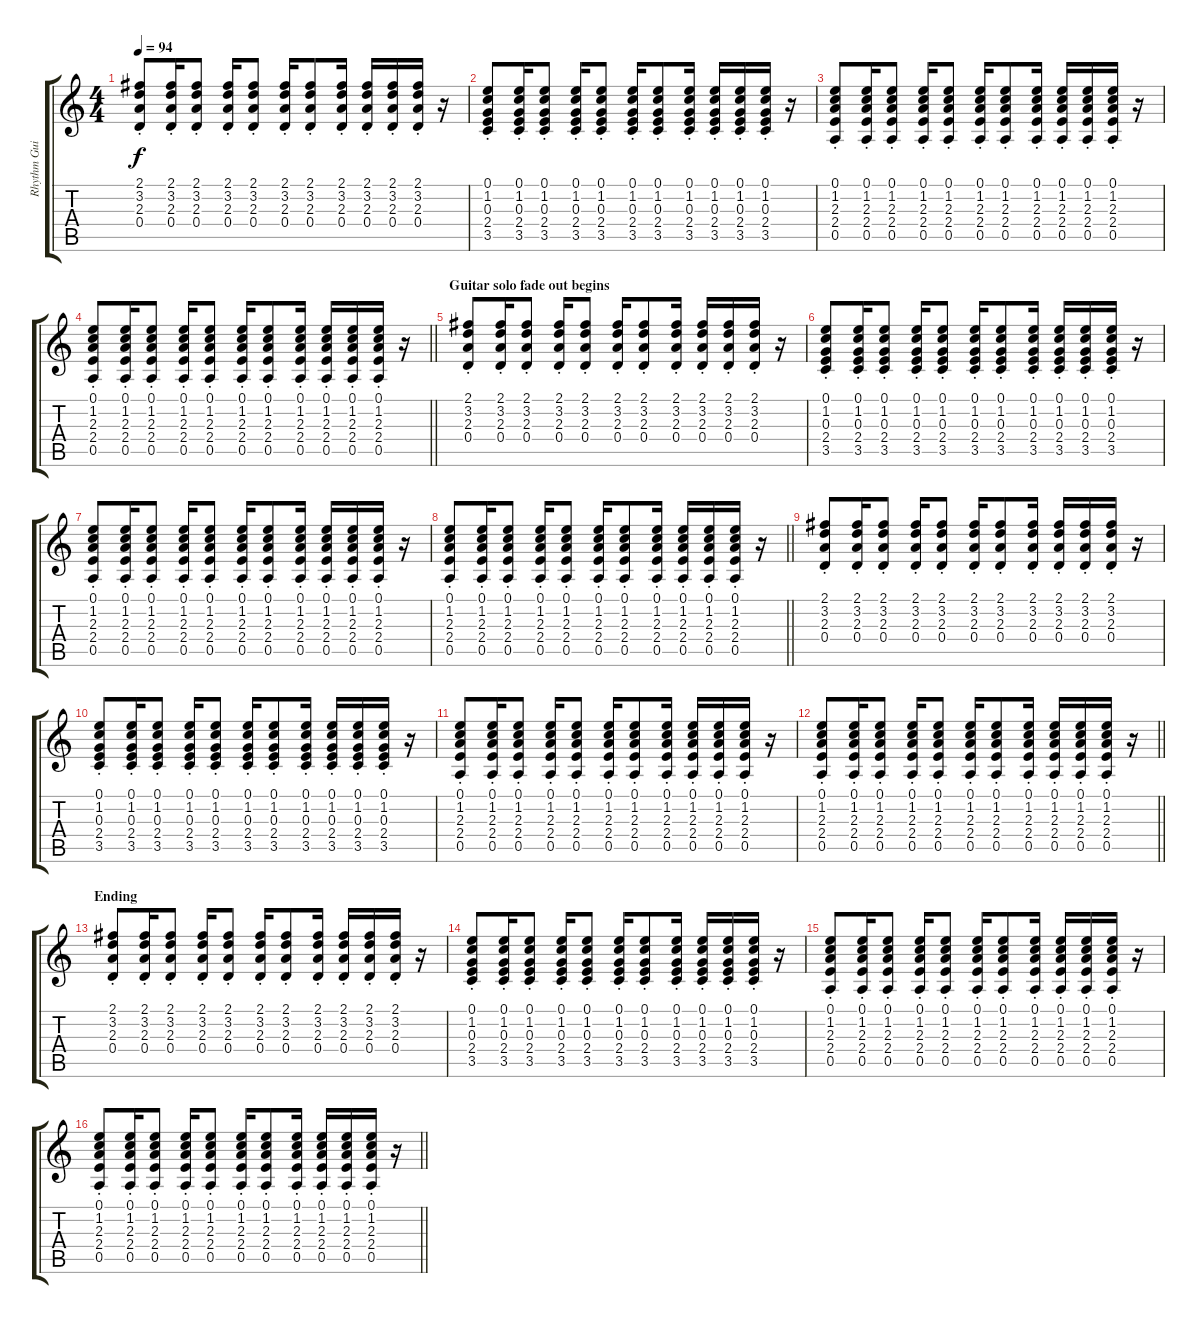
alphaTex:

\track ("Rhythm Guitar" "Rhythm Gui") {instrument electricguitarmuted}
\staff {score tabs}
\tuning (E4 B3 G3 D3 A2 E2) {hide}
\ts (4 4)
\tempo 94
\clef g2
\ks c
(2.1{st} 3.2{st} 2.3{st} 0.4{st}).8{dy f} (2.1{st} 3.2{st} 2.3{st} 0.4{st}).16 (2.1{st} 3.2{st} 2.3{st} 0.4{st}).8 (2.1{st} 3.2{st} 2.3{st} 0.4{st}).16 (2.1{st} 3.2{st} 2.3{st} 0.4{st}).8 (2.1{st} 3.2{st} 2.3{st} 0.4{st}).16 (2.1{st} 3.2{st} 2.3{st} 0.4{st}).8 (2.1{st} 3.2{st} 2.3{st} 0.4{st}).16 (2.1{st} 3.2{st} 2.3{st} 0.4{st}).16 (2.1{st} 3.2{st} 2.3{st} 0.4{st}).16 (2.1{st} 3.2{st} 2.3{st} 0.4{st}).16 r.16 |
(0.1{st} 1.2{st} 0.3{st} 2.4{st} 3.5{st}).8 (0.1{st} 1.2{st} 0.3{st} 2.4{st} 3.5{st}).16 (0.1{st} 1.2{st} 0.3{st} 2.4{st} 3.5{st}).8 (0.1{st} 1.2{st} 0.3{st} 2.4{st} 3.5{st}).16 (0.1{st} 1.2{st} 0.3{st} 2.4{st} 3.5{st}).8 (0.1{st} 1.2{st} 0.3{st} 2.4{st} 3.5{st}).16 (0.1{st} 1.2{st} 0.3{st} 2.4{st} 3.5{st}).8 (0.1{st} 1.2{st} 0.3{st} 2.4{st} 3.5{st}).16 (0.1{st} 1.2{st} 0.3{st} 2.4{st} 3.5{st}).16 (0.1{st} 1.2{st} 0.3{st} 2.4{st} 3.5{st}).16 (0.1{st} 1.2{st} 0.3{st} 2.4{st} 3.5{st}).16 r.16 |
(0.1{st} 1.2{st} 2.3{st} 2.4{st} 0.5{st}).8 (0.1{st} 1.2{st} 2.3{st} 2.4{st} 0.5{st}).16 (0.1{st} 1.2{st} 2.3{st} 2.4{st} 0.5{st}).8 (0.1{st} 1.2{st} 2.3{st} 2.4{st} 0.5{st}).16 (0.1{st} 1.2{st} 2.3{st} 2.4{st} 0.5{st}).8 (0.1{st} 1.2{st} 2.3{st} 2.4{st} 0.5{st}).16 (0.1{st} 1.2{st} 2.3{st} 2.4{st} 0.5{st}).8 (0.1{st} 1.2{st} 2.3{st} 2.4{st} 0.5{st}).16 (0.1{st} 1.2{st} 2.3{st} 2.4{st} 0.5{st}).16 (0.1{st} 1.2{st} 2.3{st} 2.4{st} 0.5{st}).16 (0.1{st} 1.2{st} 2.3{st} 2.4{st} 0.5{st}).16 r.16 |
\barLineRight lightlight
(0.1{st} 1.2{st} 2.3{st} 2.4{st} 0.5{st}).8 (0.1{st} 1.2{st} 2.3{st} 2.4{st} 0.5{st}).16 (0.1{st} 1.2{st} 2.3{st} 2.4{st} 0.5{st}).8 (0.1{st} 1.2{st} 2.3{st} 2.4{st} 0.5{st}).16 (0.1{st} 1.2{st} 2.3{st} 2.4{st} 0.5{st}).8 (0.1{st} 1.2{st} 2.3{st} 2.4{st} 0.5{st}).16 (0.1{st} 1.2{st} 2.3{st} 2.4{st} 0.5{st}).8 (0.1{st} 1.2{st} 2.3{st} 2.4{st} 0.5{st}).16 (0.1{st} 1.2{st} 2.3{st} 2.4{st} 0.5{st}).16 (0.1{st} 1.2{st} 2.3{st} 2.4{st} 0.5{st}).16 (0.1{st} 1.2{st} 2.3{st} 2.4{st} 0.5{st}).16 r.16 |
\section ("" "Guitar solo fade out begins")
(2.1{st} 3.2{st} 2.3{st} 0.4).8 (2.1{st} 3.2{st} 2.3{st} 0.4{st}).16 (2.1{st} 3.2{st} 2.3{st} 0.4{st}).8 (2.1{st} 3.2{st} 2.3{st} 0.4{st}).16 (2.1{st} 3.2{st} 2.3{st} 0.4{st}).8 (2.1{st} 3.2{st} 2.3{st} 0.4{st}).16 (2.1{st} 3.2{st} 2.3{st} 0.4{st}).8 (2.1{st} 3.2{st} 2.3{st} 0.4{st}).16 (2.1{st} 3.2{st} 2.3{st} 0.4{st}).16 (2.1{st} 3.2{st} 2.3{st} 0.4{st}).16 (2.1{st} 3.2{st} 2.3{st} 0.4{st}).16 r.16 |
(0.1{st} 1.2{st} 0.3{st} 2.4{st} 3.5{st}).8 (0.1{st} 1.2{st} 0.3{st} 2.4{st} 3.5{st}).16 (0.1{st} 1.2{st} 0.3{st} 2.4{st} 3.5{st}).8 (0.1{st} 1.2{st} 0.3{st} 2.4{st} 3.5{st}).16 (0.1{st} 1.2{st} 0.3{st} 2.4{st} 3.5{st}).8 (0.1{st} 1.2{st} 0.3{st} 2.4{st} 3.5{st}).16 (0.1{st} 1.2{st} 0.3{st} 2.4{st} 3.5{st}).8 (0.1{st} 1.2{st} 0.3{st} 2.4{st} 3.5{st}).16 (0.1{st} 1.2{st} 0.3{st} 2.4{st} 3.5{st}).16 (0.1{st} 1.2{st} 0.3{st} 2.4{st} 3.5{st}).16 (0.1{st} 1.2{st} 0.3{st} 2.4{st} 3.5{st}).16 r.16 |
(0.1{st} 1.2{st} 2.3{st} 2.4{st} 0.5{st}).8 (0.1{st} 1.2{st} 2.3{st} 2.4{st} 0.5{st}).16 (0.1{st} 1.2{st} 2.3{st} 2.4{st} 0.5{st}).8 (0.1{st} 1.2{st} 2.3{st} 2.4{st} 0.5{st}).16 (0.1{st} 1.2{st} 2.3{st} 2.4{st} 0.5{st}).8 (0.1{st} 1.2{st} 2.3{st} 2.4{st} 0.5{st}).16 (0.1{st} 1.2{st} 2.3{st} 2.4{st} 0.5{st}).8 (0.1{st} 1.2{st} 2.3{st} 2.4{st} 0.5{st}).16 (0.1{st} 1.2{st} 2.3{st} 2.4{st} 0.5{st}).16 (0.1{st} 1.2{st} 2.3{st} 2.4{st} 0.5{st}).16 (0.1{st} 1.2{st} 2.3{st} 2.4{st} 0.5{st}).16 r.16 |
\barLineRight lightlight
(0.1{st} 1.2{st} 2.3{st} 2.4{st} 0.5{st}).8 (0.1{st} 1.2{st} 2.3{st} 2.4{st} 0.5{st}).16 (0.1{st} 1.2{st} 2.3{st} 2.4{st} 0.5{st}).8 (0.1{st} 1.2{st} 2.3{st} 2.4{st} 0.5{st}).16 (0.1{st} 1.2{st} 2.3{st} 2.4{st} 0.5{st}).8 (0.1{st} 1.2{st} 2.3{st} 2.4{st} 0.5{st}).16 (0.1{st} 1.2{st} 2.3{st} 2.4{st} 0.5{st}).8 (0.1{st} 1.2{st} 2.3{st} 2.4{st} 0.5{st}).16 (0.1{st} 1.2{st} 2.3{st} 2.4{st} 0.5{st}).16 (0.1{st} 1.2{st} 2.3{st} 2.4{st} 0.5{st}).16 (0.1{st} 1.2{st} 2.3{st} 2.4{st} 0.5{st}).16 r.16 |
(2.1{st} 3.2{st} 2.3{st} 0.4{st}).8 (2.1{st} 3.2{st} 2.3{st} 0.4{st}).16 (2.1{st} 3.2{st} 2.3{st} 0.4{st}).8 (2.1{st} 3.2{st} 2.3{st} 0.4{st}).16 (2.1{st} 3.2{st} 2.3{st} 0.4{st}).8 (2.1{st} 3.2{st} 2.3{st} 0.4{st}).16 (2.1{st} 3.2{st} 2.3{st} 0.4{st}).8 (2.1{st} 3.2{st} 2.3{st} 0.4{st}).16 (2.1{st} 3.2{st} 2.3{st} 0.4{st}).16 (2.1{st} 3.2{st} 2.3{st} 0.4{st}).16 (2.1{st} 3.2{st} 2.3{st} 0.4{st}).16 r.16 |
(0.1{st} 1.2{st} 0.3{st} 2.4{st} 3.5{st}).8 (0.1{st} 1.2{st} 0.3{st} 2.4{st} 3.5{st}).16 (0.1{st} 1.2{st} 0.3{st} 2.4{st} 3.5{st}).8 (0.1{st} 1.2{st} 0.3{st} 2.4{st} 3.5{st}).16 (0.1{st} 1.2{st} 0.3{st} 2.4{st} 3.5{st}).8 (0.1{st} 1.2{st} 0.3{st} 2.4{st} 3.5{st}).16 (0.1{st} 1.2{st} 0.3{st} 2.4{st} 3.5{st}).8 (0.1{st} 1.2{st} 0.3{st} 2.4{st} 3.5{st}).16 (0.1{st} 1.2{st} 0.3{st} 2.4{st} 3.5{st}).16 (0.1{st} 1.2{st} 0.3{st} 2.4{st} 3.5{st}).16 (0.1{st} 1.2{st} 0.3{st} 2.4{st} 3.5{st}).16 r.16 |
(0.1{st} 1.2{st} 2.3{st} 2.4{st} 0.5{st}).8 (0.1{st} 1.2{st} 2.3{st} 2.4{st} 0.5{st}).16 (0.1{st} 1.2{st} 2.3{st} 2.4{st} 0.5{st}).8 (0.1{st} 1.2{st} 2.3{st} 2.4{st} 0.5{st}).16 (0.1{st} 1.2{st} 2.3{st} 2.4{st} 0.5{st}).8 (0.1{st} 1.2{st} 2.3{st} 2.4{st} 0.5{st}).16 (0.1{st} 1.2{st} 2.3{st} 2.4{st} 0.5{st}).8 (0.1{st} 1.2{st} 2.3{st} 2.4{st} 0.5{st}).16 (0.1{st} 1.2{st} 2.3{st} 2.4{st} 0.5{st}).16 (0.1{st} 1.2{st} 2.3{st} 2.4{st} 0.5{st}).16 (0.1{st} 1.2{st} 2.3{st} 2.4{st} 0.5{st}).16 r.16 |
\barLineRight lightlight
(0.1{st} 1.2{st} 2.3{st} 2.4{st} 0.5{st}).8 (0.1{st} 1.2{st} 2.3{st} 2.4{st} 0.5{st}).16 (0.1{st} 1.2{st} 2.3{st} 2.4{st} 0.5{st}).8 (0.1{st} 1.2{st} 2.3{st} 2.4{st} 0.5{st}).16 (0.1{st} 1.2{st} 2.3{st} 2.4{st} 0.5{st}).8 (0.1{st} 1.2{st} 2.3{st} 2.4{st} 0.5{st}).16 (0.1{st} 1.2{st} 2.3{st} 2.4{st} 0.5{st}).8 (0.1{st} 1.2{st} 2.3{st} 2.4{st} 0.5{st}).16 (0.1{st} 1.2{st} 2.3{st} 2.4{st} 0.5{st}).16 (0.1{st} 1.2{st} 2.3{st} 2.4{st} 0.5{st}).16 (0.1{st} 1.2{st} 2.3{st} 2.4{st} 0.5{st}).16 r.16 |
\section ("" "Ending")
(2.1{st} 3.2{st} 2.3{st} 0.4{st}).8{volume 5} (2.1{st} 3.2{st} 2.3{st} 0.4{st}).16 (2.1{st} 3.2{st} 2.3{st} 0.4{st}).8 (2.1{st} 3.2{st} 2.3{st} 0.4{st}).16 (2.1{st} 3.2{st} 2.3{st} 0.4{st}).8 (2.1{st} 3.2{st} 2.3{st} 0.4{st}).16 (2.1{st} 3.2{st} 2.3{st} 0.4{st}).8 (2.1{st} 3.2{st} 2.3{st} 0.4{st}).16 (2.1{st} 3.2{st} 2.3{st} 0.4{st}).16 (2.1{st} 3.2{st} 2.3{st} 0.4{st}).16 (2.1{st} 3.2{st} 2.3{st} 0.4{st}).16 r.16 |
(0.1{st} 1.2{st} 0.3{st} 2.4{st} 3.5{st}).8 (0.1{st} 1.2{st} 0.3{st} 2.4{st} 3.5{st}).16 (0.1{st} 1.2{st} 0.3{st} 2.4{st} 3.5{st}).8 (0.1{st} 1.2{st} 0.3{st} 2.4{st} 3.5{st}).16 (0.1{st} 1.2{st} 0.3{st} 2.4{st} 3.5{st}).8 (0.1{st} 1.2{st} 0.3{st} 2.4{st} 3.5{st}).16 (0.1{st} 1.2{st} 0.3{st} 2.4{st} 3.5{st}).8 (0.1{st} 1.2{st} 0.3{st} 2.4{st} 3.5{st}).16 (0.1{st} 1.2{st} 0.3{st} 2.4{st} 3.5{st}).16 (0.1{st} 1.2{st} 0.3{st} 2.4{st} 3.5{st}).16 (0.1{st} 1.2{st} 0.3{st} 2.4{st} 3.5{st}).16 r.16 |
(0.1{st} 1.2{st} 2.3{st} 2.4{st} 0.5{st}).8 (0.1{st} 1.2{st} 2.3{st} 2.4{st} 0.5{st}).16 (0.1{st} 1.2{st} 2.3{st} 2.4{st} 0.5{st}).8 (0.1{st} 1.2{st} 2.3{st} 2.4{st} 0.5{st}).16 (0.1{st} 1.2{st} 2.3{st} 2.4{st} 0.5{st}).8 (0.1{st} 1.2{st} 2.3{st} 2.4{st} 0.5{st}).16 (0.1{st} 1.2{st} 2.3{st} 2.4{st} 0.5{st}).8 (0.1{st} 1.2{st} 2.3{st} 2.4{st} 0.5{st}).16 (0.1{st} 1.2{st} 2.3{st} 2.4{st} 0.5{st}).16 (0.1{st} 1.2{st} 2.3{st} 2.4{st} 0.5{st}).16 (0.1{st} 1.2{st} 2.3{st} 2.4{st} 0.5{st}).16 r.16 |
\barLineRight lightlight
(0.1{st} 1.2{st} 2.3{st} 2.4{st} 0.5{st}).8 (0.1{st} 1.2{st} 2.3{st} 2.4{st} 0.5{st}).16 (0.1{st} 1.2{st} 2.3{st} 2.4{st} 0.5{st}).8 (0.1{st} 1.2{st} 2.3{st} 2.4{st} 0.5{st}).16 (0.1{st} 1.2{st} 2.3{st} 2.4{st} 0.5{st}).8 (0.1{st} 1.2{st} 2.3{st} 2.4{st} 0.5{st}).16 (0.1{st} 1.2{st} 2.3{st} 2.4{st} 0.5{st}).8 (0.1{st} 1.2{st} 2.3{st} 2.4{st} 0.5{st}).16 (0.1{st} 1.2{st} 2.3{st} 2.4{st} 0.5{st}).16 (0.1{st} 1.2{st} 2.3{st} 2.4{st} 0.5{st}).16 (0.1{st} 1.2{st} 2.3{st} 2.4{st} 0.5{st}).16 r.16
